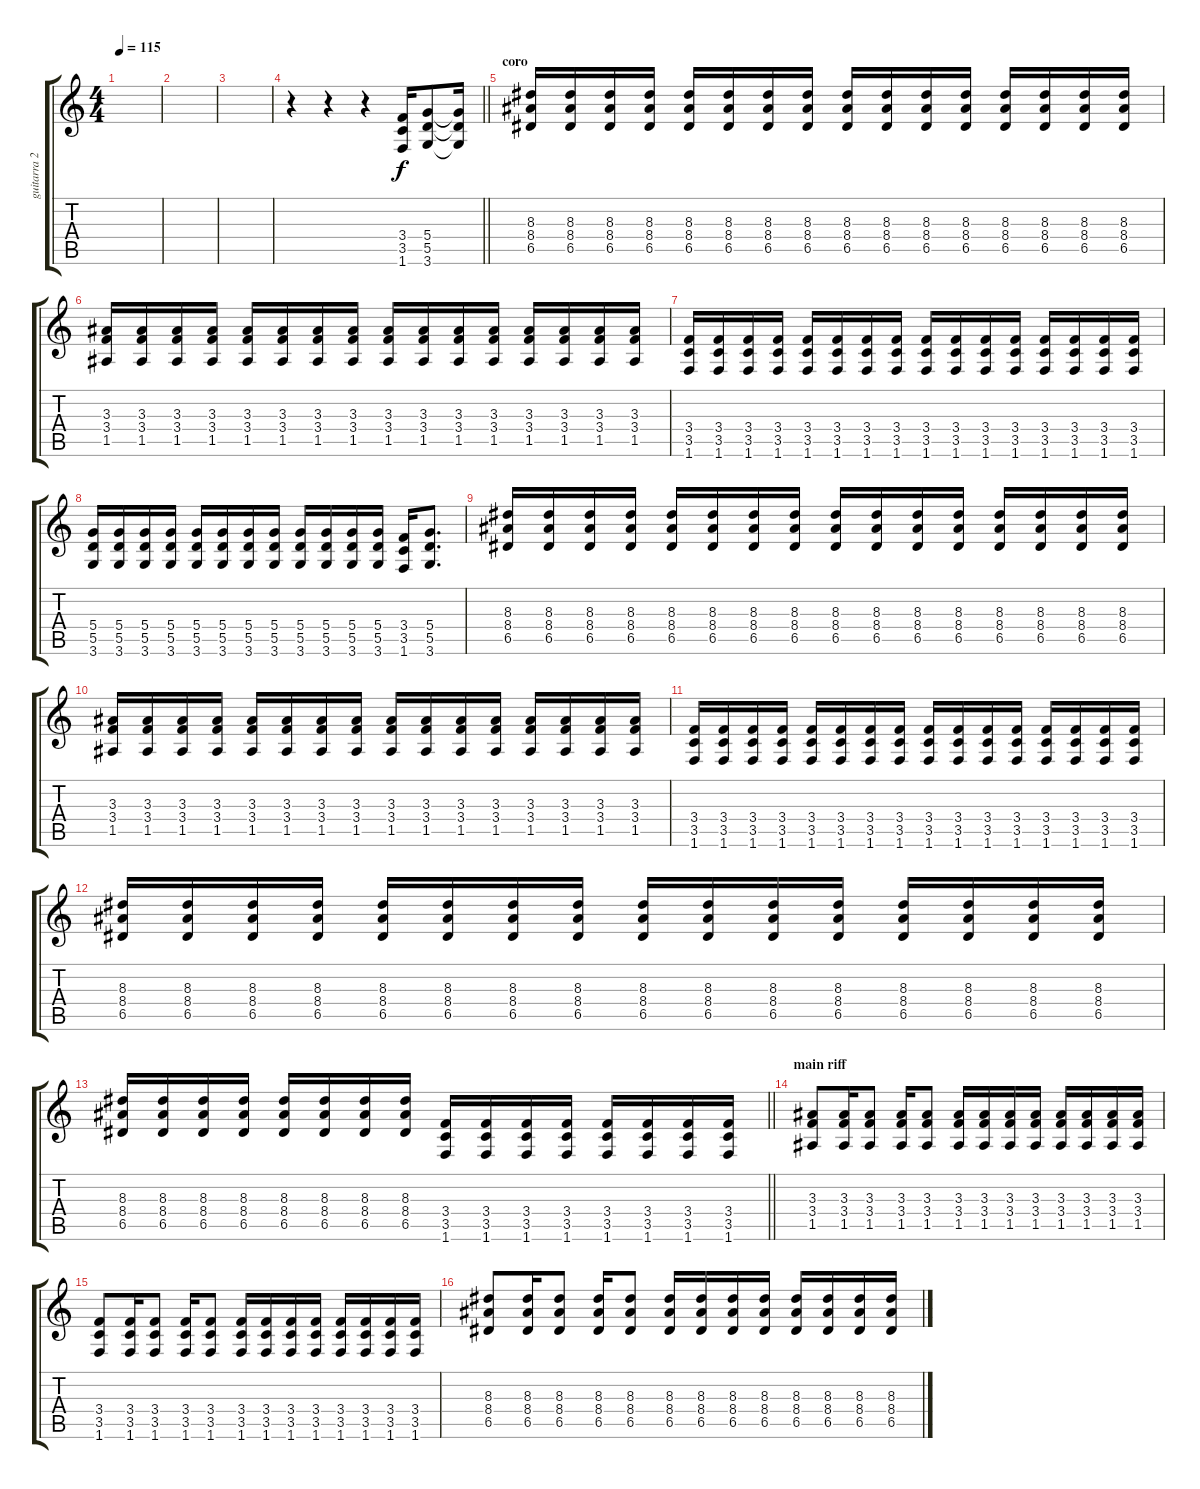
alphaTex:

\track ("guitarra 2" "guitarra 2") {instrument overdrivenguitar}
\staff {score tabs}
\tuning (E4 B3 G3 D3 A2 E2) {hide}
\ts (4 4)
\tempo 115
\clef g2
\ks c
|
|
|
\barLineRight lightlight
r.4{volume 13} r.4 r.4 (3.4 3.5 1.6).16 (5.4 5.5 3.6).8 (5.4{t} 5.5{t} 3.6{t}).16 |
\section ("" "coro")
(8.3 8.4 6.5).16 (8.3 8.4 6.5).16 (8.3 8.4 6.5).16 (8.3 8.4 6.5).16 (8.3 8.4 6.5).16 (8.3 8.4 6.5).16 (8.3 8.4 6.5).16 (8.3 8.4 6.5).16 (8.3 8.4 6.5).16 (8.3 8.4 6.5).16 (8.3 8.4 6.5).16 (8.3 8.4 6.5).16 (8.3 8.4 6.5).16 (8.3 8.4 6.5).16 (8.3 8.4 6.5).16 (8.3 8.4 6.5).16 |
(3.3 3.4 1.5).16 (3.3 3.4 1.5).16 (3.3 3.4 1.5).16 (3.3 3.4 1.5).16 (3.3 3.4 1.5).16 (3.3 3.4 1.5).16 (3.3 3.4 1.5).16 (3.3 3.4 1.5).16 (3.3 3.4 1.5).16 (3.3 3.4 1.5).16 (3.3 3.4 1.5).16 (3.3 3.4 1.5).16 (3.3 3.4 1.5).16 (3.3 3.4 1.5).16 (3.3 3.4 1.5).16 (3.3 3.4 1.5).16 |
(3.4 3.5 1.6).16 (3.4 3.5 1.6).16 (3.4 3.5 1.6).16 (3.4 3.5 1.6).16 (3.4 3.5 1.6).16 (3.4 3.5 1.6).16 (3.4 3.5 1.6).16 (3.4 3.5 1.6).16 (3.4 3.5 1.6).16 (3.4 3.5 1.6).16 (3.4 3.5 1.6).16 (3.4 3.5 1.6).16 (3.4 3.5 1.6).16 (3.4 3.5 1.6).16 (3.4 3.5 1.6).16 (3.4 3.5 1.6).16 |
(5.4 5.5 3.6).16 (5.4 5.5 3.6).16 (5.4 5.5 3.6).16 (5.4 5.5 3.6).16 (5.4 5.5 3.6).16 (5.4 5.5 3.6).16 (5.4 5.5 3.6).16 (5.4 5.5 3.6).16 (5.4 5.5 3.6).16 (5.4 5.5 3.6).16 (5.4 5.5 3.6).16 (5.4 5.5 3.6).16 (3.4 3.5 1.6).16 (5.4 5.5 3.6).8{d} |
(8.3 8.4 6.5).16 (8.3 8.4 6.5).16 (8.3 8.4 6.5).16 (8.3 8.4 6.5).16 (8.3 8.4 6.5).16 (8.3 8.4 6.5).16 (8.3 8.4 6.5).16 (8.3 8.4 6.5).16 (8.3 8.4 6.5).16 (8.3 8.4 6.5).16 (8.3 8.4 6.5).16 (8.3 8.4 6.5).16 (8.3 8.4 6.5).16 (8.3 8.4 6.5).16 (8.3 8.4 6.5).16 (8.3 8.4 6.5).16 |
(3.3 3.4 1.5).16 (3.3 3.4 1.5).16 (3.3 3.4 1.5).16 (3.3 3.4 1.5).16 (3.3 3.4 1.5).16 (3.3 3.4 1.5).16 (3.3 3.4 1.5).16 (3.3 3.4 1.5).16 (3.3 3.4 1.5).16 (3.3 3.4 1.5).16 (3.3 3.4 1.5).16 (3.3 3.4 1.5).16 (3.3 3.4 1.5).16 (3.3 3.4 1.5).16 (3.3 3.4 1.5).16 (3.3 3.4 1.5).16 |
(3.4 3.5 1.6).16 (3.4 3.5 1.6).16 (3.4 3.5 1.6).16 (3.4 3.5 1.6).16 (3.4 3.5 1.6).16 (3.4 3.5 1.6).16 (3.4 3.5 1.6).16 (3.4 3.5 1.6).16 (3.4 3.5 1.6).16 (3.4 3.5 1.6).16 (3.4 3.5 1.6).16 (3.4 3.5 1.6).16 (3.4 3.5 1.6).16 (3.4 3.5 1.6).16 (3.4 3.5 1.6).16 (3.4 3.5 1.6).16 |
(8.3 8.4 6.5).16 (8.3 8.4 6.5).16 (8.3 8.4 6.5).16 (8.3 8.4 6.5).16 (8.3 8.4 6.5).16 (8.3 8.4 6.5).16 (8.3 8.4 6.5).16 (8.3 8.4 6.5).16 (8.3 8.4 6.5).16 (8.3 8.4 6.5).16 (8.3 8.4 6.5).16 (8.3 8.4 6.5).16 (8.3 8.4 6.5).16 (8.3 8.4 6.5).16 (8.3 8.4 6.5).16 (8.3 8.4 6.5).16 |
\barLineRight lightlight
(8.3 8.4 6.5).16 (8.3 8.4 6.5).16 (8.3 8.4 6.5).16 (8.3 8.4 6.5).16 (8.3 8.4 6.5).16 (8.3 8.4 6.5).16 (8.3 8.4 6.5).16 (8.3 8.4 6.5).16 (3.4 3.5 1.6).16 (3.4 3.5 1.6).16 (3.4 3.5 1.6).16 (3.4 3.5 1.6).16 (3.4 3.5 1.6).16 (3.4 3.5 1.6).16 (3.4 3.5 1.6).16 (3.4 3.5 1.6).16 |
\section ("" "main riff")
(3.3 3.4 1.5).8 (3.3 3.4 1.5).16 (3.3 3.4 1.5).8 (3.3 3.4 1.5).16 (3.3 3.4 1.5).8 (3.3 3.4 1.5).16 (3.3 3.4 1.5).16 (3.3 3.4 1.5).16 (3.3 3.4 1.5).16 (3.3 3.4 1.5).16 (3.3 3.4 1.5).16 (3.3 3.4 1.5).16 (3.3 3.4 1.5).16 |
(3.4 3.5 1.6).8 (3.4 3.5 1.6).16 (3.4 3.5 1.6).8 (3.4 3.5 1.6).16 (3.4 3.5 1.6).8 (3.4 3.5 1.6).16 (3.4 3.5 1.6).16 (3.4 3.5 1.6).16 (3.4 3.5 1.6).16 (3.4 3.5 1.6).16 (3.4 3.5 1.6).16 (3.4 3.5 1.6).16 (3.4 3.5 1.6).16 |
(8.3 8.4 6.5).8 (8.3 8.4 6.5).16 (8.3 8.4 6.5).8 (8.3 8.4 6.5).16 (8.3 8.4 6.5).8 (8.3 8.4 6.5).16 (8.3 8.4 6.5).16 (8.3 8.4 6.5).16 (8.3 8.4 6.5).16 (8.3 8.4 6.5).16 (8.3 8.4 6.5).16 (8.3 8.4 6.5).16 (8.3 8.4 6.5).16
